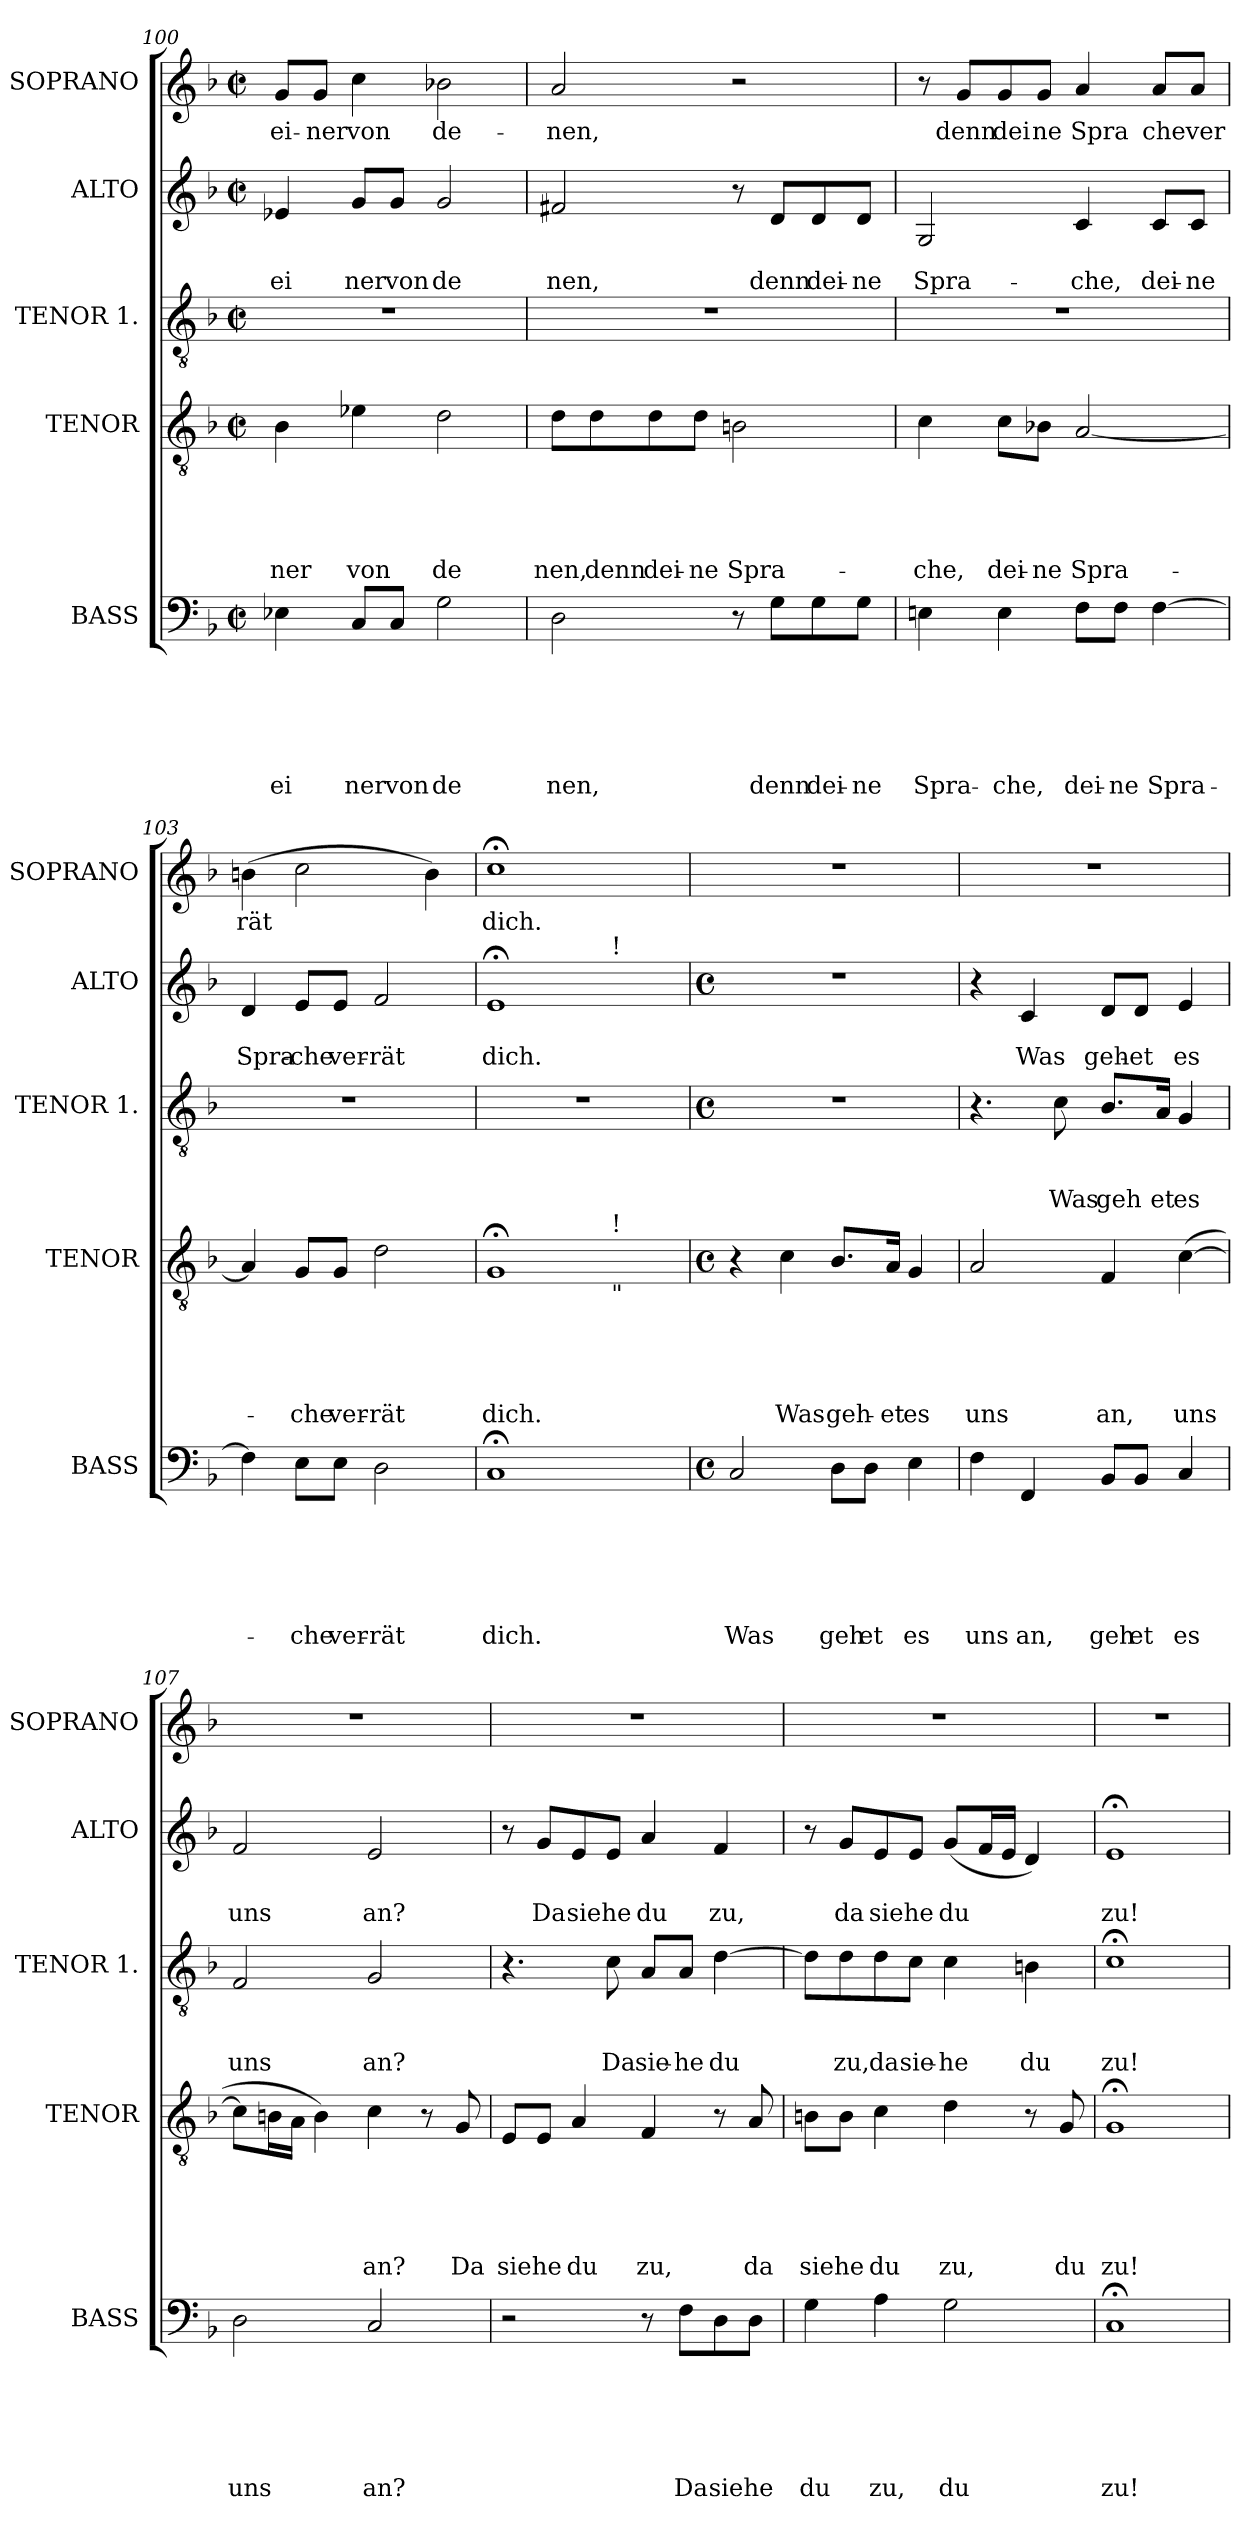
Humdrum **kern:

**kern	**text	**text	**text	**text	**text	**text	**kern	**text	**text	**text	**text	**text	**kern	**text	**text	**text	**kern	**text	**text	**kern	**text
*part5	*part5	*part5	*part5	*part5	*part5	*part5	*part4	*part4	*part4	*part4	*part4	*part4	*part3	*part3	*part3	*part3	*part2	*part2	*part2	*part1	*part1
*staff5	*staff5	*staff5	*staff5	*staff5	*staff5	*staff5	*staff4	*staff4	*staff4	*staff4	*staff4	*staff4	*staff3	*staff3	*staff3	*staff3	*staff2	*staff2	*staff2	*staff1	*staff1
*I"BASS	*	*	*	*	*	*	*I"TENOR	*	*	*	*	*	*I"TENOR 1.	*	*	*	*I"ALTO	*	*	*I"SOPRANO	*
*I'BASS	*	*	*	*	*	*	*I'TENOR	*	*	*	*	*	*I'TENOR 1.	*	*	*	*I'ALTO	*	*	*I'SOPRANO	*
*clefF4	*	*	*	*	*	*	*clefGv2	*	*	*	*	*	*clefGv2	*	*	*	*clefG2	*	*	*clefG2	*
*k[b-]	*	*	*	*	*	*	*k[b-]	*	*	*	*	*	*k[b-]	*	*	*	*k[b-]	*	*	*k[b-]	*
*F:	*	*	*	*	*	*	*F:	*	*	*	*	*	*F:	*	*	*	*F:	*	*	*F:	*
*M2/2	*	*	*	*	*	*	*M2/2	*	*	*	*	*	*M2/2	*	*	*	*M2/2	*	*	*M2/2	*
*met(c|)	*	*	*	*	*	*	*met(c|)	*	*	*	*	*	*met(c|)	*	*	*	*met(c|)	*	*	*met(c|)	*
=100	=100	=100	=100	=100	=100	=100	=100	=100	=100	=100	=100	=100	=100	=100	=100	=100	=100	=100	=100	=100	=100
!	!	!	!	!	!	!LO:LY:b	!	!	!	!	!	!LO:LY:b	!	!	!	!	!	!	!LO:LY:b	!	!LO:LY:b
4E-X\	.	.	.	.	.	ei	4B-\	.	.	.	.	ner	1r	.	.	.	4e-X/	.	ei	8g/L	ei-
!	!	!	!	!	!	!	!	!	!	!	!	!	!	!	!	!	!	!	!	!	!LO:LY:b
.	.	.	.	.	.	.	.	.	.	.	.	.	.	.	.	.	.	.	.	8g/J	-ner
!	!	!	!	!	!	!LO:LY:b	!	!	!	!	!	!LO:LY:b	!	!	!	!	!	!	!LO:LY:b	!	!LO:LY:b
8C/L	.	.	.	.	.	ner	4e-X\	.	.	.	.	von	.	.	.	.	8g/L	.	ner	4cc\	von
!	!	!	!	!	!	!LO:LY:b	!	!	!	!	!	!	!	!	!	!	!	!	!LO:LY:b	!	!
8C/J	.	.	.	.	.	von	.	.	.	.	.	.	.	.	.	.	8g/J	.	von	.	.
!	!	!	!	!	!	!LO:LY:b	!	!	!	!	!	!LO:LY:b	!	!	!	!	!	!	!LO:LY:b	!	!LO:LY:b
2G\	.	.	.	.	.	de	2d\	.	.	.	.	de	.	.	.	.	2g/	.	de	2b-X\	de-
!!LO:LB:g=z
=101	=101	=101	=101	=101	=101	=101	=101	=101	=101	=101	=101	=101	=101	=101	=101	=101	=101	=101	=101	=101	=101
!	!	!	!	!	!	!LO:LY:b	!	!	!	!	!	!LO:LY:b	!	!	!	!	!	!	!LO:LY:b	!	!LO:LY:b
2D\	.	.	.	.	.	nen,	8d\L	.	.	.	.	nen,	1r	.	.	.	2f#X/	.	nen,	2a/	-nen,
!	!	!	!	!	!	!	!	!	!	!	!	!LO:LY:b	!	!	!	!	!	!	!	!	!
.	.	.	.	.	.	.	8d\	.	.	.	.	denn	.	.	.	.	.	.	.	.	.
!	!	!	!	!	!	!	!	!	!	!	!	!LO:LY:b	!	!	!	!	!	!	!	!	!
.	.	.	.	.	.	.	8d\	.	.	.	.	dei-	.	.	.	.	.	.	.	.	.
!	!	!	!	!	!	!	!	!	!	!	!	!LO:LY:b	!	!	!	!	!	!	!	!	!
.	.	.	.	.	.	.	8d\J	.	.	.	.	-ne	.	.	.	.	.	.	.	.	.
!	!	!	!	!	!	!	!	!	!	!	!	!LO:LY:b	!	!	!	!	!	!	!	!	!
8r	.	.	.	.	.	.	2Bn\	.	.	.	.	Spra-	.	.	.	.	8r	.	.	2r	.
!	!	!	!	!	!	!LO:LY:b	!	!	!	!	!	!	!	!	!	!	!	!	!LO:LY:b	!	!
8G\L	.	.	.	.	.	denn	.	.	.	.	.	.	.	.	.	.	8d/L	.	denn	.	.
!	!	!	!	!	!	!LO:LY:b	!	!	!	!	!	!	!	!	!	!	!	!	!LO:LY:b	!	!
8G\	.	.	.	.	.	dei-	.	.	.	.	.	.	.	.	.	.	8d/	.	dei-	.	.
!	!	!	!	!	!	!LO:LY:b	!	!	!	!	!	!	!	!	!	!	!	!	!LO:LY:b	!	!
8G\J	.	.	.	.	.	-ne	.	.	.	.	.	.	.	.	.	.	8d/J	.	-ne	.	.
=102	=102	=102	=102	=102	=102	=102	=102	=102	=102	=102	=102	=102	=102	=102	=102	=102	=102	=102	=102	=102	=102
!	!	!	!	!	!	!LO:LY:b	!	!	!	!	!	!LO:LY:b	!	!	!	!	!	!	!LO:LY:b	!	!
4Eni\	.	.	.	.	.	Spra-	4c\	.	.	.	.	-che,	1r	.	.	.	2G/	.	Spra-	8r	.
!	!	!	!	!	!	!	!	!	!	!	!	!	!	!	!	!	!	!	!	!	!LO:LY:b
.	.	.	.	.	.	.	.	.	.	.	.	.	.	.	.	.	.	.	.	8g/L	denn
!	!	!	!	!	!	!LO:LY:b	!	!	!	!	!	!LO:LY:b	!	!	!	!	!	!	!	!	!LO:LY:b
4E\	.	.	.	.	.	-che,	8c\L	.	.	.	.	dei-	.	.	.	.	.	.	.	8g/	dei
!	!	!	!	!	!	!	!	!	!	!	!	!LO:LY:b	!	!	!	!	!	!	!	!	!LO:LY:b
.	.	.	.	.	.	.	8B-X\J	.	.	.	.	-ne	.	.	.	.	.	.	.	8g/J	ne
!	!	!	!	!	!	!LO:LY:b	!	!	!	!	!	!LO:LY:b	!	!	!	!	!	!	!LO:LY:b	!	!LO:LY:b
8F\L	.	.	.	.	.	dei-	[<2A/	.	.	.	.	Spra-	.	.	.	.	4c/	.	-che,	4a/	Spra
!	!	!	!	!	!	!LO:LY:b	!	!	!	!	!	!	!	!	!	!	!	!	!	!	!
8F\J	.	.	.	.	.	-ne	.	.	.	.	.	.	.	.	.	.	.	.	.	.	.
!	!	!	!	!	!	!LO:LY:b	!	!	!	!	!	!	!	!	!	!	!	!	!LO:LY:b	!	!LO:LY:b
[>4F\	.	.	.	.	.	Spra-	.	.	.	.	.	.	.	.	.	.	8c/L	.	dei-	8a/L	che
!	!	!	!	!	!	!	!	!	!	!	!	!	!	!	!	!	!	!	!LO:LY:b	!	!LO:LY:b
.	.	.	.	.	.	.	.	.	.	.	.	.	.	.	.	.	8c/J	.	-ne	8a/J	ver
=103	=103	=103	=103	=103	=103	=103	=103	=103	=103	=103	=103	=103	=103	=103	=103	=103	=103	=103	=103	=103	=103
!	!	!	!	!	!	!	!	!	!	!	!	!	!	!	!	!	!	!	!LO:LY:b	!	!LO:LY:b
4F\]	.	.	.	.	.	.	4A/]	.	.	.	.	.	1r	.	.	.	4d/	.	Spra-	(>4bn\	rät
!	!	!	!	!	!	!LO:LY:b	!	!	!	!	!	!LO:LY:b	!	!	!	!	!	!	!LO:LY:b	!	!
8E\L	.	.	.	.	.	-che	8G/L	.	.	.	.	-che	.	.	.	.	8e/L	.	-che	2cc\	.
!	!	!	!	!	!	!LO:LY:b	!	!	!	!	!	!LO:LY:b	!	!	!	!	!	!	!LO:LY:b	!	!
8E\J	.	.	.	.	.	ver-	8G/J	.	.	.	.	ver-	.	.	.	.	8e/J	.	ver-	.	.
!	!	!	!	!	!	!LO:LY:b	!	!	!	!	!	!LO:LY:b	!	!	!	!	!	!	!LO:LY:b	!	!
2D\	.	.	.	.	.	-rät	2d\	.	.	.	.	-rät	.	.	.	.	2f/	.	-rät	.	.
.	.	.	.	.	.	.	.	.	.	.	.	.	.	.	.	.	.	.	.	4b\)	.
=104	=104	=104	=104	=104	=104	=104	=104	=104	=104	=104	=104	=104	=104	=104	=104	=104	=104	=104	=104	=104	=104
!	!	!	!	!	!	!LO:LY:b	!	!	!	!	!	!LO:LY:b	!	!	!	!	!	!	!LO:LY:b	!	!LO:LY:b
*	*	*	*	*	*	*	*^	*	*	*	*	*	*	*	*	*	*^	*	*	*	*
1C;	.	.	.	.	.	dich.	1G;	2ryy	.	.	.	.	dich.	1r	.	.	.	1e;	2ryy	.	dich.	1cc;<	dich.
.	.	.	.	.	.	.	.	8ryy	.	.	.	.	.	.	.	.	.	.	8ryy	.	.	.	.
.	.	.	.	.	.	.	.	32ryy	.	.	.	.	.	.	.	.	.	.	32ryy	.	.	.	.
!	!	!	!	!	!	!	!	!	!	!	!	!	!	!	!	!	!	!	!LO:TX:a:t=!	!	!	!	!
!	!	!	!	!	!	!	!	!LO:TX:b:t="	!	!	!	!	!	!	!	!	!	!	!	!	!	!	!
!	!	!	!	!	!	!	!	!LO:TX:a:t=!	!	!	!	!	!	!	!	!	!	!	!	!	!	!	!
.	.	.	.	.	.	.	.	4ryy	.	.	.	.	.	.	.	.	.	.	4ryy	.	.	.	.
.	.	.	.	.	.	.	.	16.ryy	.	.	.	.	.	.	.	.	.	.	16.ryy	.	.	.	.
*	*	*	*	*	*	*	*v	*v	*	*	*	*	*	*	*	*	*	*v	*v	*	*	*	*
!!LO:PB:g=z
=105	=105	=105	=105	=105	=105	=105	=105	=105	=105	=105	=105	=105	=105	=105	=105	=105	=105	=105	=105	=105	=105
*M4/4	*	*	*	*	*	*	*M4/4	*	*	*	*	*	*M4/4	*	*	*	*M4/4	*	*	*	*
*met(c)	*	*	*	*	*	*	*met(c)	*	*	*	*	*	*met(c)	*	*	*	*met(c)	*	*	*	*
*	*	*	*	*	*	*	*^	*	*	*	*	*	*	*	*	*	*^	*	*	*	*
!	!	!	!	!	!	!	!	!	!	!	!	!	!	!	!	!	!	!LO:TX:a:B:t=XVIII. High priests and elders	!	!	!	!	!
!	!	!	!	!	!	!LO:LY:b	!	!	!	!	!	!	!	!	!	!	!	!	!	!	!	!	!
*	*	*	*	*	*	*	*v	*v	*	*	*	*	*	*	*	*	*	*v	*v	*	*	*	*
2C/	.	.	.	.	.	Was	4r	.	.	.	.	.	1r	.	.	.	1r	.	.	1r	.
!	!	!	!	!	!	!	!	!	!	!	!	!LO:LY:b	!	!	!	!	!	!	!	!	!
.	.	.	.	.	.	.	4c\	.	.	.	.	Was	.	.	.	.	.	.	.	.	.
!	!	!	!	!	!	!LO:LY:b	!	!	!	!	!	!LO:LY:b	!	!	!	!	!	!	!	!	!
8D\L	.	.	.	.	.	geh	8.B-/L	.	.	.	.	geh-	.	.	.	.	.	.	.	.	.
!	!	!	!	!	!	!LO:LY:b	!	!	!	!	!	!	!	!	!	!	!	!	!	!	!
8D\J	.	.	.	.	.	et	.	.	.	.	.	.	.	.	.	.	.	.	.	.	.
!	!	!	!	!	!	!	!	!	!	!	!	!LO:LY:b	!	!	!	!	!	!	!	!	!
.	.	.	.	.	.	.	16A/Jk	.	.	.	.	-et	.	.	.	.	.	.	.	.	.
!	!	!	!	!	!	!LO:LY:b	!	!	!	!	!	!LO:LY:b	!	!	!	!	!	!	!	!	!
4E\	.	.	.	.	.	es	4G/	.	.	.	.	es	.	.	.	.	.	.	.	.	.
=106	=106	=106	=106	=106	=106	=106	=106	=106	=106	=106	=106	=106	=106	=106	=106	=106	=106	=106	=106	=106	=106
!	!	!	!	!	!	!LO:LY:b	!	!	!	!	!	!LO:LY:b	!	!	!	!	!	!	!	!	!
4F\	.	.	.	.	.	uns	2A/	.	.	.	.	uns	4.r	.	.	.	4r	.	.	1r	.
!	!	!	!	!	!	!LO:LY:b	!	!	!	!	!	!	!	!	!	!	!	!	!LO:LY:b	!	!
4FF/	.	.	.	.	.	an,	.	.	.	.	.	.	.	.	.	.	4c/	.	Was	.	.
!	!	!	!	!	!	!	!	!	!	!	!	!	!	!	!	!LO:LY:b	!	!	!	!	!
.	.	.	.	.	.	.	.	.	.	.	.	.	8c\	.	.	Was	.	.	.	.	.
!	!	!	!	!	!	!LO:LY:b	!	!	!	!	!	!LO:LY:b	!	!	!	!LO:LY:b	!	!	!LO:LY:b	!	!
8BB-/L	.	.	.	.	.	geh	4F/	.	.	.	.	an,	8.B-/L	.	.	geh	8d/L	.	geh-	.	.
!	!	!	!	!	!	!LO:LY:b	!	!	!	!	!	!	!	!	!	!	!	!	!LO:LY:b	!	!
8BB-/J	.	.	.	.	.	et	.	.	.	.	.	.	.	.	.	.	8d/J	.	-et	.	.
!	!	!	!	!	!	!	!	!	!	!	!	!	!	!	!	!LO:LY:b	!	!	!	!	!
.	.	.	.	.	.	.	.	.	.	.	.	.	16A/Jk	.	.	et	.	.	.	.	.
!	!	!	!	!	!	!LO:LY:b	!	!	!	!	!	!LO:LY:b	!	!	!	!LO:LY:b	!	!	!LO:LY:b	!	!
4C/	.	.	.	.	.	es	(>[>4c\	.	.	.	.	uns	4G/	.	.	es	4e/	.	es	.	.
=107	=107	=107	=107	=107	=107	=107	=107	=107	=107	=107	=107	=107	=107	=107	=107	=107	=107	=107	=107	=107	=107
!	!	!	!	!	!	!LO:LY:b	!	!	!	!	!	!	!	!	!	!LO:LY:b	!	!	!LO:LY:b	!	!
2D\	.	.	.	.	.	uns	8c\L]	.	.	.	.	.	2F/	.	.	uns	2f/	.	uns	1r	.
.	.	.	.	.	.	.	16Bn\L	.	.	.	.	.	.	.	.	.	.	.	.	.	.
.	.	.	.	.	.	.	16A\JJ	.	.	.	.	.	.	.	.	.	.	.	.	.	.
.	.	.	.	.	.	.	4B\)	.	.	.	.	.	.	.	.	.	.	.	.	.	.
!	!	!	!	!	!	!LO:LY:b	!	!	!	!	!	!LO:LY:b	!	!	!	!LO:LY:b	!	!	!LO:LY:b	!	!
2C/	.	.	.	.	.	an?	4c\	.	.	.	.	an?	2G/	.	.	an?	2e/	.	an?	.	.
.	.	.	.	.	.	.	8r	.	.	.	.	.	.	.	.	.	.	.	.	.	.
!	!	!	!	!	!	!	!	!	!	!	!	!LO:LY:b	!	!	!	!	!	!	!	!	!
.	.	.	.	.	.	.	8G/	.	.	.	.	Da	.	.	.	.	.	.	.	.	.
!!LO:LB:g=z
=108	=108	=108	=108	=108	=108	=108	=108	=108	=108	=108	=108	=108	=108	=108	=108	=108	=108	=108	=108	=108	=108
!	!	!	!	!	!	!	!	!	!	!	!	!LO:LY:b	!	!	!	!	!	!	!	!	!
2r	.	.	.	.	.	.	8E/L	.	.	.	.	sie	4.r	.	.	.	8r	.	.	1r	.
!	!	!	!	!	!	!	!	!	!	!	!	!LO:LY:b	!	!	!	!	!	!	!LO:LY:b	!	!
.	.	.	.	.	.	.	8E/J	.	.	.	.	he	.	.	.	.	8g/L	.	Da	.	.
!	!	!	!	!	!	!	!	!	!	!	!	!LO:LY:b	!	!	!	!	!	!	!LO:LY:b	!	!
.	.	.	.	.	.	.	4A/	.	.	.	.	du	.	.	.	.	8e/	.	sie	.	.
!	!	!	!	!	!	!	!	!	!	!	!	!	!	!	!	!LO:LY:b	!	!	!LO:LY:b	!	!
.	.	.	.	.	.	.	.	.	.	.	.	.	8c\	.	.	Da	8e/J	.	he	.	.
!	!	!	!	!	!	!	!	!	!	!	!	!LO:LY:b	!	!	!	!LO:LY:b	!	!	!LO:LY:b	!	!
8r	.	.	.	.	.	.	4F/	.	.	.	.	zu,	8A/L	.	.	sie-	4a/	.	du	.	.
!	!	!	!	!	!	!LO:LY:b	!	!	!	!	!	!	!	!	!	!LO:LY:b	!	!	!	!	!
8F\L	.	.	.	.	.	Da	.	.	.	.	.	.	8A/J	.	.	-he	.	.	.	.	.
!	!	!	!	!	!	!LO:LY:b	!	!	!	!	!	!	!	!	!	!LO:LY:b	!	!	!LO:LY:b	!	!
8D\	.	.	.	.	.	sie	8r	.	.	.	.	.	[>4d\	.	.	du	4f/	.	zu,	.	.
!	!	!	!	!	!	!LO:LY:b	!	!	!	!	!	!LO:LY:b	!	!	!	!	!	!	!	!	!
8D\J	.	.	.	.	.	he	8A/	.	.	.	.	da	.	.	.	.	.	.	.	.	.
=109	=109	=109	=109	=109	=109	=109	=109	=109	=109	=109	=109	=109	=109	=109	=109	=109	=109	=109	=109	=109	=109
!	!	!	!	!	!	!LO:LY:b	!	!	!	!	!	!LO:LY:b	!	!	!	!	!	!	!	!	!
4G\	.	.	.	.	.	du	8Bn\L	.	.	.	.	sie	8d\L]	.	.	.	8r	.	.	1r	.
!	!	!	!	!	!	!	!	!	!	!	!	!LO:LY:b	!	!	!	!LO:LY:b	!	!	!LO:LY:b	!	!
.	.	.	.	.	.	.	8B\J	.	.	.	.	he	8d\	.	.	zu,	8g/L	.	da	.	.
!	!	!	!	!	!	!LO:LY:b	!	!	!	!	!	!LO:LY:b	!	!	!	!LO:LY:b	!	!	!LO:LY:b	!	!
4A\	.	.	.	.	.	zu,	4c\	.	.	.	.	du	8d\	.	.	da	8e/	.	sie	.	.
!	!	!	!	!	!	!	!	!	!	!	!	!	!	!	!	!LO:LY:b	!	!	!LO:LY:b	!	!
.	.	.	.	.	.	.	.	.	.	.	.	.	8c\J	.	.	sie-	8e/J	.	he	.	.
!	!	!	!	!	!	!LO:LY:b	!	!	!	!	!	!LO:LY:b	!	!	!	!LO:LY:b	!	!	!LO:LY:b	!	!
2G\	.	.	.	.	.	du	4d\	.	.	.	.	zu,	4c\	.	.	-he	(<8g/L	.	du	.	.
.	.	.	.	.	.	.	.	.	.	.	.	.	.	.	.	.	16f/L	.	.	.	.
.	.	.	.	.	.	.	.	.	.	.	.	.	.	.	.	.	16e/JJ	.	.	.	.
!	!	!	!	!	!	!	!	!	!	!	!	!	!	!	!	!LO:LY:b	!	!	!	!	!
.	.	.	.	.	.	.	8r	.	.	.	.	.	4Bn\	.	.	du	4d/)	.	.	.	.
!	!	!	!	!	!	!	!	!	!	!	!	!LO:LY:b	!	!	!	!	!	!	!	!	!
.	.	.	.	.	.	.	8G/	.	.	.	.	du	.	.	.	.	.	.	.	.	.
=110	=110	=110	=110	=110	=110	=110	=110	=110	=110	=110	=110	=110	=110	=110	=110	=110	=110	=110	=110	=110	=110
!	!	!	!	!	!	!LO:LY:b	!	!	!	!	!	!LO:LY:b	!	!	!	!LO:LY:b	!	!	!LO:LY:b	!	!
1C;	.	.	.	.	.	zu!	1G;	.	.	.	.	zu!	1c;<	.	.	zu!	1e;	.	zu!	1r	.
=	=	=	=	=	=	=	=	=	=	=	=	=	=	=	=	=	=	=	=	=	=
*-	*-	*-	*-	*-	*-	*-	*-	*-	*-	*-	*-	*-	*-	*-	*-	*-	*-	*-	*-	*-	*-
